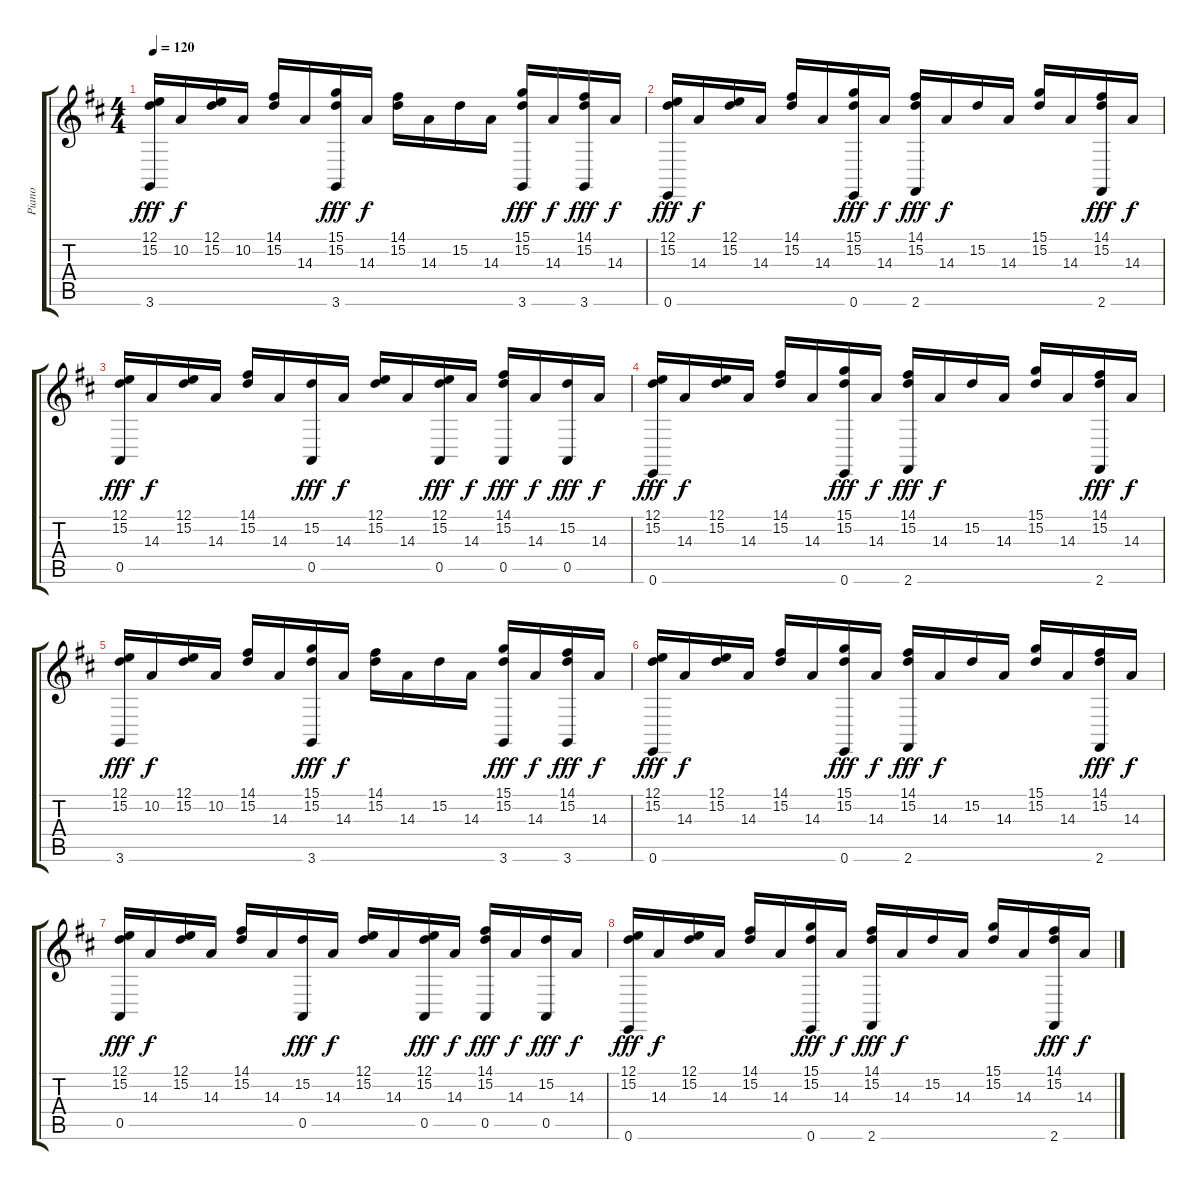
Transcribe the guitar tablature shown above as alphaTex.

\track ("Piano" "Piano") {instrument brightacousticpiano}
\staff {score tabs}
\tuning (E4 B3 G3 D3 A2 E2) {hide}
\ts (4 4)
\tempo 120
\clef g2
\ks d
(12.1 15.2 3.6).16{dy fff} 10.2.16{dy f} (12.1 15.2).16 10.2.16 (14.1 15.2).16 14.3.16 (15.1 15.2 3.6).16{dy fff} 14.3.16{dy f} (14.1 15.2).16 14.3.16 15.2.16 14.3.16 (15.1 15.2 3.6).16{dy fff} 14.3.16{dy f} (14.1 15.2 3.6).16{dy fff} 14.3.16{dy f} |
(12.1 15.2 0.6).16{dy fff} 14.3.16{dy f} (12.1 15.2).16 14.3.16 (14.1 15.2).16 14.3.16 (15.1 15.2 0.6).16{dy fff} 14.3.16{dy f} (14.1 15.2 2.6).16{dy fff} 14.3.16{dy f} 15.2.16 14.3.16 (15.1 15.2).16 14.3.16 (14.1 15.2 2.6).16{dy fff} 14.3.16{dy f} |
(12.1 15.2 0.5).16{dy fff} 14.3.16{dy f} (12.1 15.2).16 14.3.16 (14.1 15.2).16 14.3.16 (15.2 0.5).16{dy fff} 14.3.16{dy f} (12.1 15.2).16 14.3.16 (12.1 15.2 0.5).16{dy fff} 14.3.16{dy f} (14.1 15.2 0.5).16{dy fff} 14.3.16{dy f} (15.2 0.5).16{dy fff} 14.3.16{dy f} |
(12.1 15.2 0.6).16{dy fff} 14.3.16{dy f} (12.1 15.2).16 14.3.16 (14.1 15.2).16 14.3.16 (15.1 15.2 0.6).16{dy fff} 14.3.16{dy f} (14.1 15.2 2.6).16{dy fff} 14.3.16{dy f} 15.2.16 14.3.16 (15.1 15.2).16 14.3.16 (14.1 15.2 2.6).16{dy fff} 14.3.16{dy f} |
(12.1 15.2 3.6).16{dy fff} 10.2.16{dy f} (12.1 15.2).16 10.2.16 (14.1 15.2).16 14.3.16 (15.1 15.2 3.6).16{dy fff} 14.3.16{dy f} (14.1 15.2).16 14.3.16 15.2.16 14.3.16 (15.1 15.2 3.6).16{dy fff} 14.3.16{dy f} (14.1 15.2 3.6).16{dy fff} 14.3.16{dy f} |
(12.1 15.2 0.6).16{dy fff} 14.3.16{dy f} (12.1 15.2).16 14.3.16 (14.1 15.2).16 14.3.16 (15.1 15.2 0.6).16{dy fff} 14.3.16{dy f} (14.1 15.2 2.6).16{dy fff} 14.3.16{dy f} 15.2.16 14.3.16 (15.1 15.2).16 14.3.16 (14.1 15.2 2.6).16{dy fff} 14.3.16{dy f} |
(12.1 15.2 0.5).16{dy fff} 14.3.16{dy f} (12.1 15.2).16 14.3.16 (14.1 15.2).16 14.3.16 (15.2 0.5).16{dy fff} 14.3.16{dy f} (12.1 15.2).16 14.3.16 (12.1 15.2 0.5).16{dy fff} 14.3.16{dy f} (14.1 15.2 0.5).16{dy fff} 14.3.16{dy f} (15.2 0.5).16{dy fff} 14.3.16{dy f} |
(12.1 15.2 0.6).16{dy fff} 14.3.16{dy f} (12.1 15.2).16 14.3.16 (14.1 15.2).16 14.3.16 (15.1 15.2 0.6).16{dy fff} 14.3.16{dy f} (14.1 15.2 2.6).16{dy fff} 14.3.16{dy f} 15.2.16 14.3.16 (15.1 15.2).16 14.3.16 (14.1 15.2 2.6).16{dy fff} 14.3.16{dy f}
